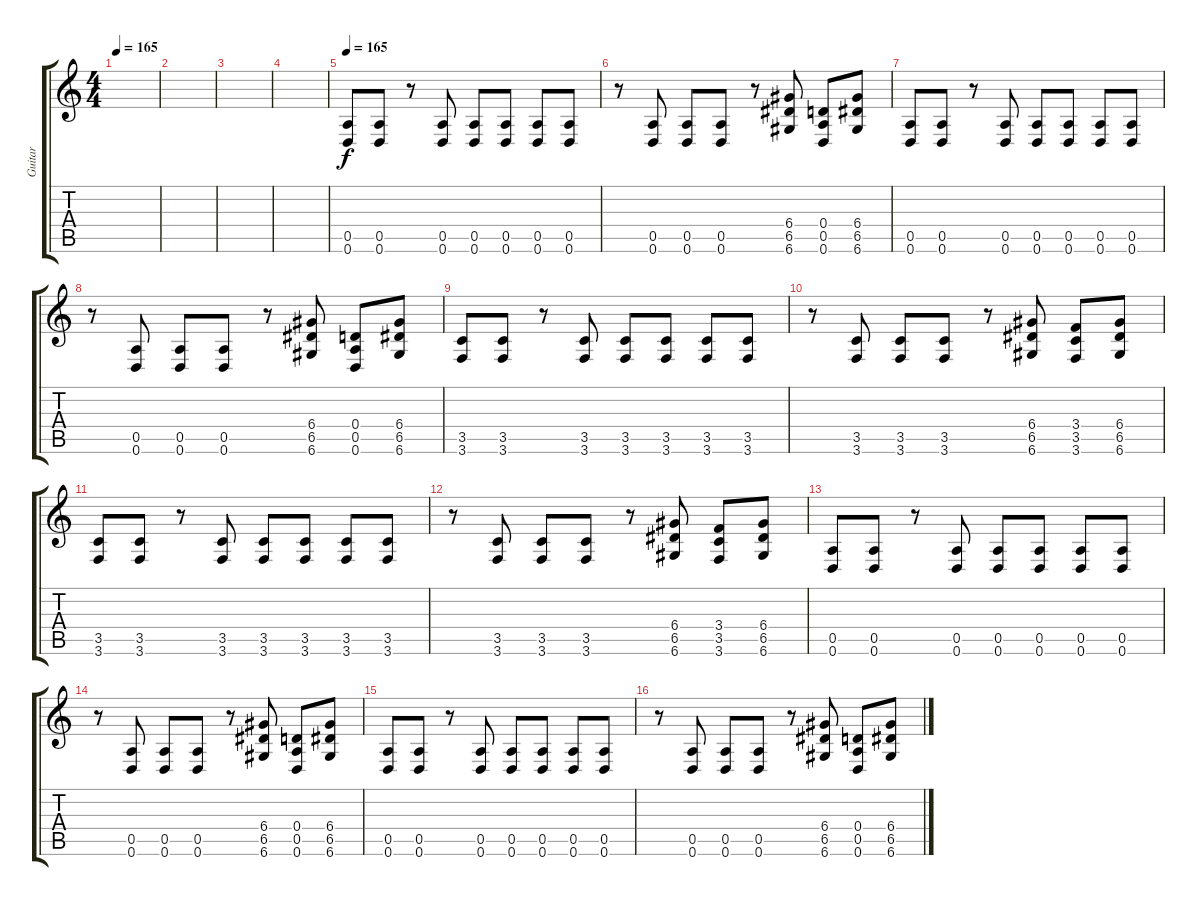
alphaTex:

\track ("Guitar" "Guitar") {instrument distortionguitar}
\staff {score tabs}
\tuning (E4 B3 G3 D3 A2 D2) {hide}
\ts (4 4)
\tempo 165
\clef g2
\ks c
|
|
|
|
\tempo 155
\tempo 165
(0.5 0.6).8 (0.5 0.6).8 r.8 (0.5 0.6).8 (0.5 0.6).8 (0.5 0.6).8 (0.5 0.6).8 (0.5 0.6).8 |
r.8 (0.5 0.6).8 (0.5 0.6).8 (0.5 0.6).8 r.8 (6.4 6.5 6.6).8 (0.4 0.5 0.6).8 (6.4 6.5 6.6).8 |
(0.5 0.6).8 (0.5 0.6).8 r.8 (0.5 0.6).8 (0.5 0.6).8 (0.5 0.6).8 (0.5 0.6).8 (0.5 0.6).8 |
r.8 (0.5 0.6).8 (0.5 0.6).8 (0.5 0.6).8 r.8 (6.4 6.5 6.6).8 (0.4 0.5 0.6).8 (6.4 6.5 6.6).8 |
(3.5 3.6).8 (3.5 3.6).8 r.8 (3.5 3.6).8 (3.5 3.6).8 (3.5 3.6).8 (3.5 3.6).8 (3.5 3.6).8 |
r.8 (3.5 3.6).8 (3.5 3.6).8 (3.5 3.6).8 r.8 (6.4 6.5 6.6).8 (3.4 3.5 3.6).8 (6.4 6.5 6.6).8 |
(3.5 3.6).8 (3.5 3.6).8 r.8 (3.5 3.6).8 (3.5 3.6).8 (3.5 3.6).8 (3.5 3.6).8 (3.5 3.6).8 |
r.8 (3.5 3.6).8 (3.5 3.6).8 (3.5 3.6).8 r.8 (6.4 6.5 6.6).8 (3.4 3.5 3.6).8 (6.4 6.5 6.6).8 |
(0.5 0.6).8 (0.5 0.6).8 r.8 (0.5 0.6).8 (0.5 0.6).8 (0.5 0.6).8 (0.5 0.6).8 (0.5 0.6).8 |
r.8 (0.5 0.6).8 (0.5 0.6).8 (0.5 0.6).8 r.8 (6.4 6.5 6.6).8 (0.4 0.5 0.6).8 (6.4 6.5 6.6).8 |
(0.5 0.6).8 (0.5 0.6).8 r.8 (0.5 0.6).8 (0.5 0.6).8 (0.5 0.6).8 (0.5 0.6).8 (0.5 0.6).8 |
r.8 (0.5 0.6).8 (0.5 0.6).8 (0.5 0.6).8 r.8 (6.4 6.5 6.6).8 (0.4 0.5 0.6).8 (6.4 6.5 6.6).8
